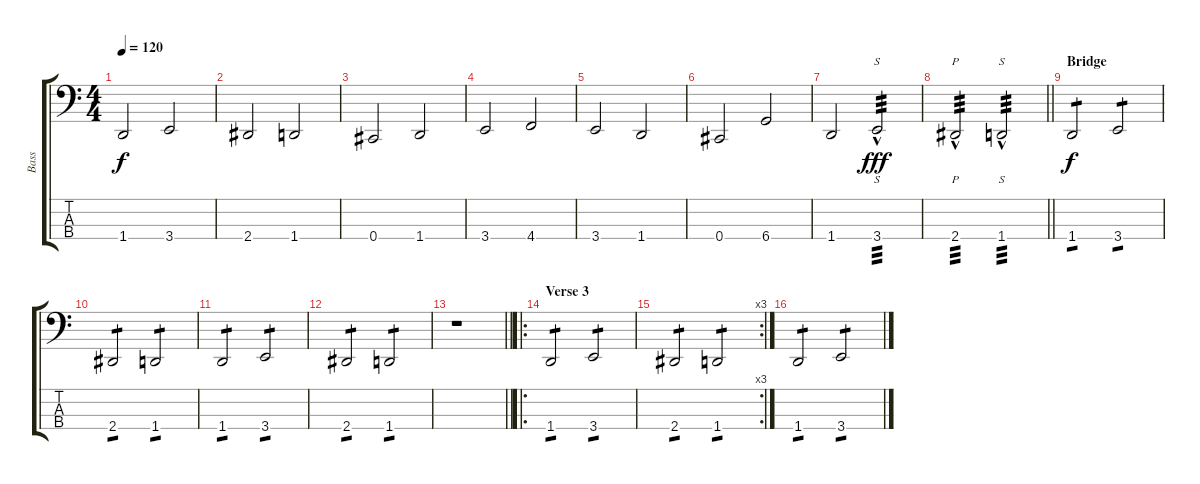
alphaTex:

\track ("Bass" "Bass") {instrument electricbassfinger}
\staff {score tabs}
\tuning (Db2 A1 F1 Db1) {hide}
\ts (4 4)
\tempo 120
\clef f4
\ks c
1.4.2{dy f} 3.4.2 |
2.4.2 1.4.2 |
0.4.2 1.4.2 |
3.4.2 4.4.2 |
3.4.2 1.4.2 |
0.4.2 6.4.2 |
1.4.2 3.4{hac}.2{s tp 3 dy fff volume 12} |
\barLineRight lightlight
2.4{hac}.2{p tp 3 volume 12} 1.4{hac}.2{s tp 3 volume 12} |
\section ("" "Bridge")
1.4.2{tp 1 dy f volume 5} 3.4.2{tp 1} |
2.4.2{tp 1} 1.4.2{tp 1} |
1.4.2{tp 1} 3.4.2{tp 1} |
2.4.2{tp 1} 1.4.2{tp 1} |
\barLineRight lightlight
r.1 |
\ro
\section ("" "Verse 3")
1.4.2{tp 1} 3.4.2{tp 1} |
\rc 3
2.4.2{tp 1} 1.4.2{tp 1} |
1.4.2{tp 1} 3.4.2{tp 1}
